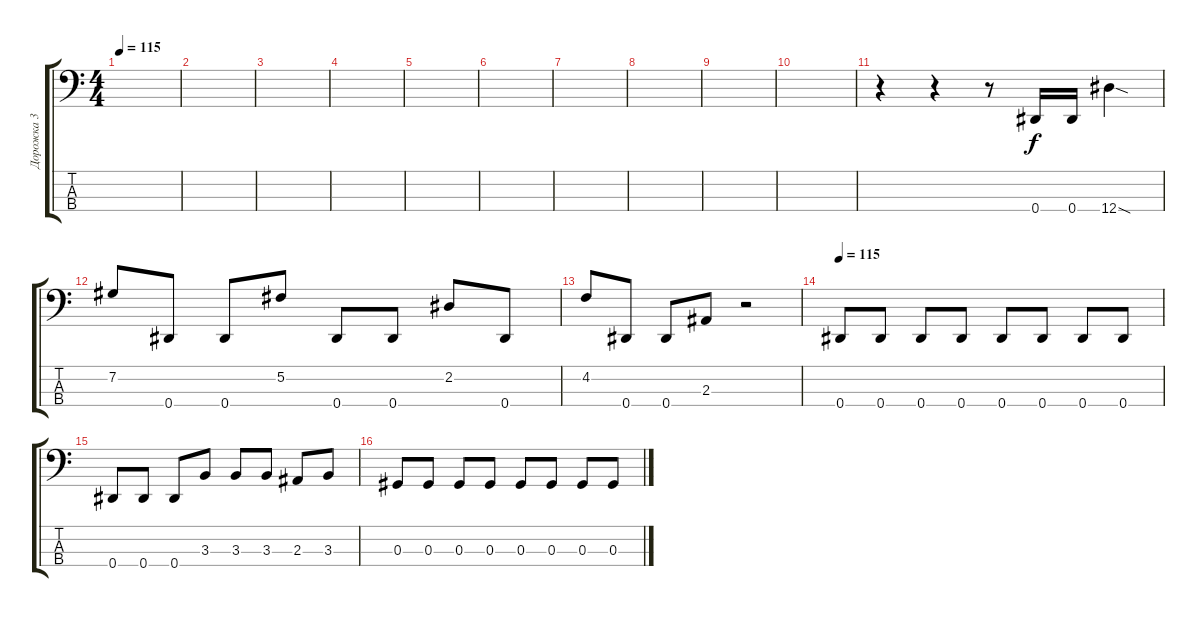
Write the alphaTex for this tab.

\track ("Дорожка 3" "Дорожка 3") {instrument electricbassfinger}
\staff {score tabs}
\tuning (Gb2 Db2 Ab1 Eb1) {hide}
\ts (4 4)
\tempo 115
\clef f4
\ks c
|
|
|
|
|
|
|
|
|
|
r.4 r.4 r.8 0.4.16 0.4.16 12.4{sod}.4 |
7.2.8 0.4.8 0.4.8 5.2.8 0.4.8 0.4.8 2.2.8 0.4.8 |
4.2.8 0.4.8 0.4.8 2.3.8 r.2 |
\tempo 115
0.4.8 0.4.8 0.4.8 0.4.8 0.4.8 0.4.8 0.4.8 0.4.8 |
0.4.8 0.4.8 0.4.8 3.3.8 3.3.8 3.3.8 2.3.8 3.3.8 |
0.3.8 0.3.8 0.3.8 0.3.8 0.3.8 0.3.8 0.3.8 0.3.8
